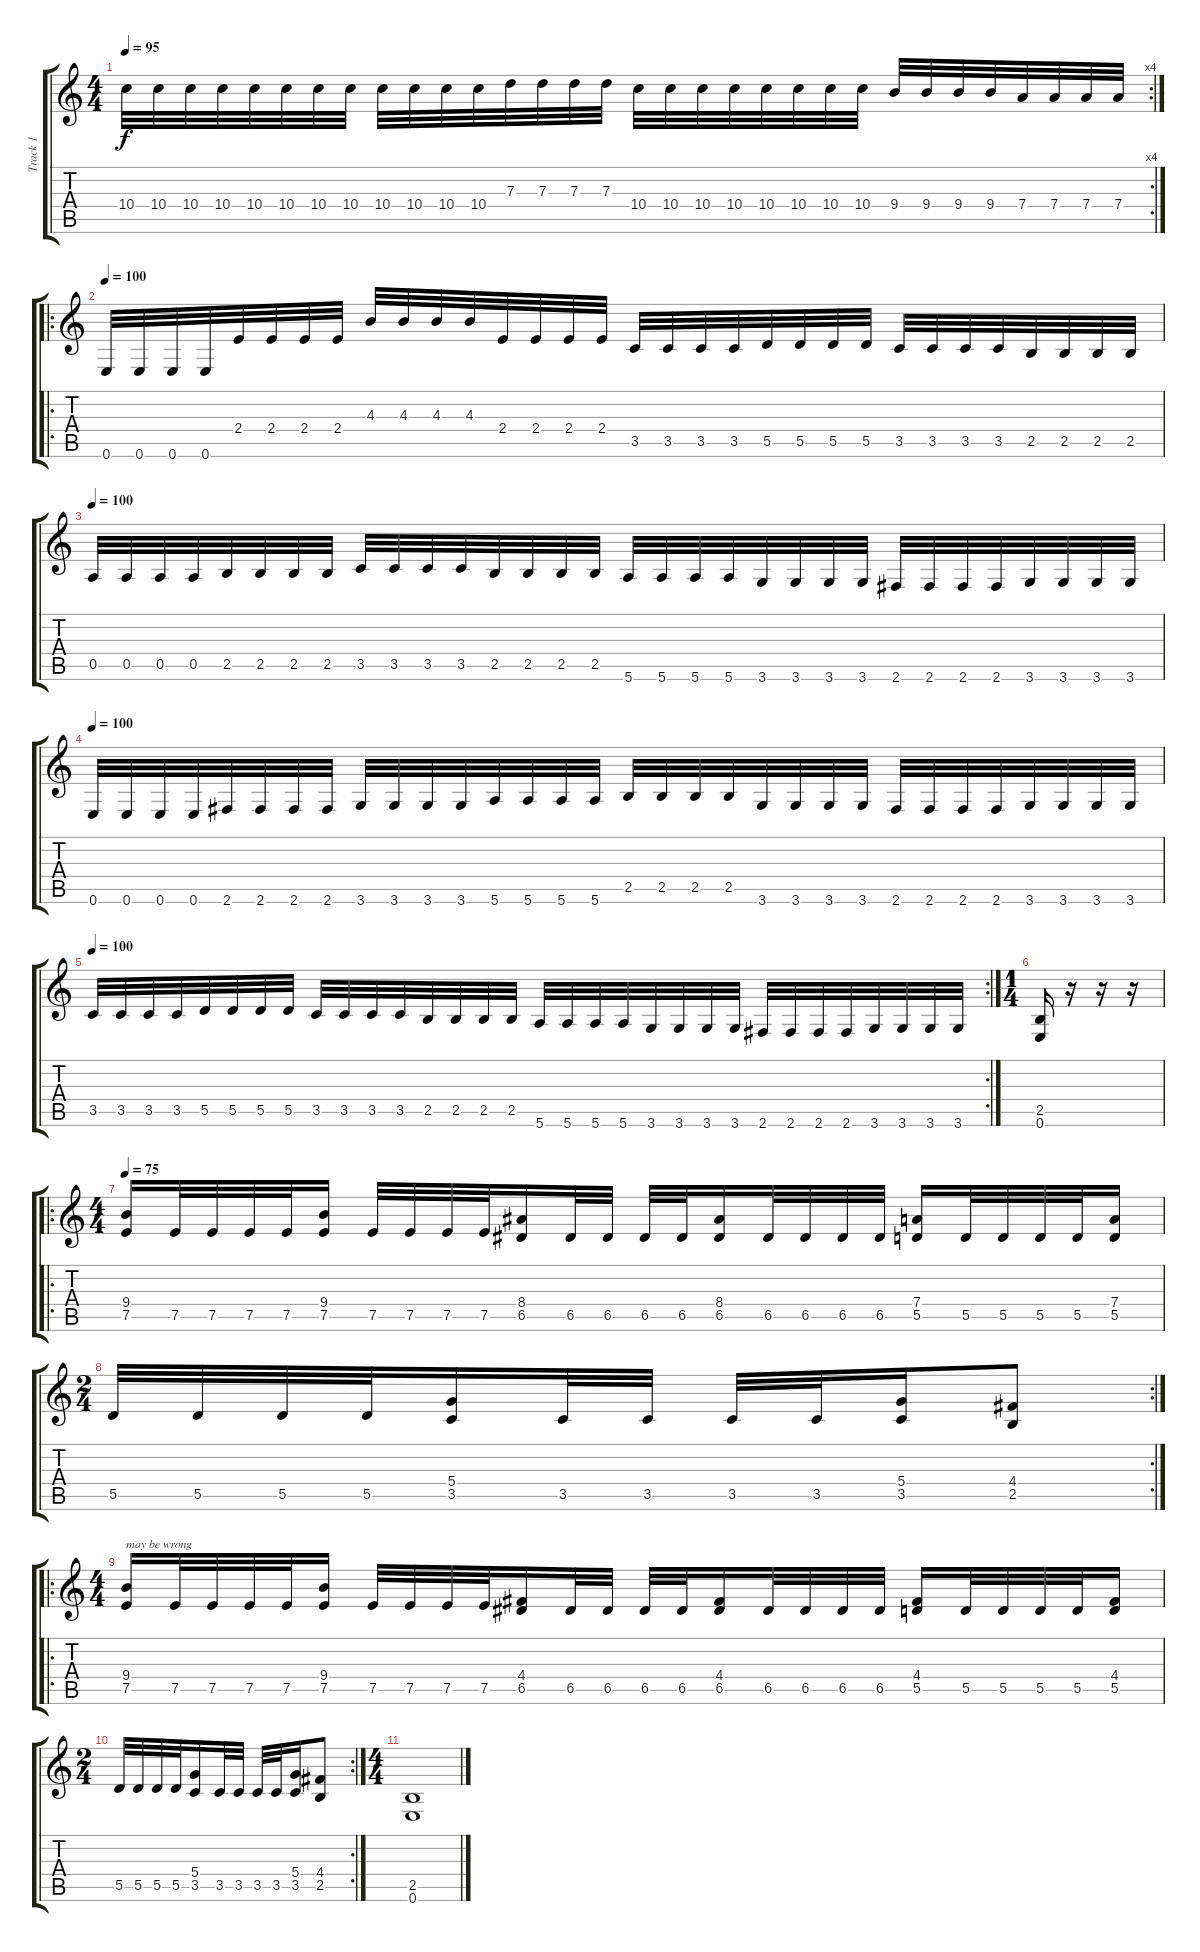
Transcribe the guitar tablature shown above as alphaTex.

\track ("Track 1" "Track 1") {instrument distortionguitar}
\staff {score tabs}
\tuning (E4 B3 G3 D3 A2 E2) {hide}
\rc 4
\ts (4 4)
\tempo 95
\clef g2
\ks c
10.4.32{dy f} 10.4.32 10.4.32 10.4.32 10.4.32 10.4.32 10.4.32 10.4.32 10.4.32 10.4.32 10.4.32 10.4.32 7.3.32 7.3.32 7.3.32 7.3.32 10.4.32 10.4.32 10.4.32 10.4.32 10.4.32 10.4.32 10.4.32 10.4.32 9.4.32 9.4.32 9.4.32 9.4.32 7.4.32 7.4.32 7.4.32 7.4.32 |
\ro
\tempo 95
\tempo 100
0.6.32 0.6.32 0.6.32 0.6.32 2.4.32 2.4.32 2.4.32 2.4.32 4.3.32 4.3.32 4.3.32 4.3.32 2.4.32 2.4.32 2.4.32 2.4.32 3.5.32 3.5.32 3.5.32 3.5.32 5.5.32 5.5.32 5.5.32 5.5.32 3.5.32 3.5.32 3.5.32 3.5.32 2.5.32 2.5.32 2.5.32 2.5.32 |
\tempo 95
\tempo 100
0.5.32 0.5.32 0.5.32 0.5.32 2.5.32 2.5.32 2.5.32 2.5.32 3.5.32 3.5.32 3.5.32 3.5.32 2.5.32 2.5.32 2.5.32 2.5.32 5.6.32 5.6.32 5.6.32 5.6.32 3.6.32 3.6.32 3.6.32 3.6.32 2.6.32 2.6.32 2.6.32 2.6.32 3.6.32 3.6.32 3.6.32 3.6.32 |
\tempo 95
\tempo 100
0.6.32 0.6.32 0.6.32 0.6.32 2.6.32 2.6.32 2.6.32 2.6.32 3.6.32 3.6.32 3.6.32 3.6.32 5.6.32 5.6.32 5.6.32 5.6.32 2.5.32 2.5.32 2.5.32 2.5.32 3.6.32 3.6.32 3.6.32 3.6.32 2.6.32 2.6.32 2.6.32 2.6.32 3.6.32 3.6.32 3.6.32 3.6.32 |
\rc 2
\tempo 95
\tempo 100
3.5.32 3.5.32 3.5.32 3.5.32 5.5.32 5.5.32 5.5.32 5.5.32 3.5.32 3.5.32 3.5.32 3.5.32 2.5.32 2.5.32 2.5.32 2.5.32 5.6.32 5.6.32 5.6.32 5.6.32 3.6.32 3.6.32 3.6.32 3.6.32 2.6.32 2.6.32 2.6.32 2.6.32 3.6.32 3.6.32 3.6.32 3.6.32 |
\ts (1 4)
(2.5 0.6).16 r.16 r.16 r.16 |
\ro
\ts (4 4)
\tempo 75
(9.4 7.5).16 7.5.32 7.5.32 7.5.32 7.5.32 (9.4 7.5).16 7.5.32 7.5.32 7.5.32 7.5.32 (8.4 6.5).16 6.5.32 6.5.32 6.5.32 6.5.32 (8.4 6.5).16 6.5.32 6.5.32 6.5.32 6.5.32 (7.4 5.5).16 5.5.32 5.5.32 5.5.32 5.5.32 (7.4 5.5).16 |
\rc 2
\ts (2 4)
5.5.32 5.5.32 5.5.32 5.5.32 (5.4 3.5).16 3.5.32 3.5.32 3.5.32 3.5.32 (5.4 3.5).16 (4.4 2.5).8 |
\ro
\ts (4 4)
(9.4 7.5).16{txt "may be wrong"} 7.5.32 7.5.32 7.5.32 7.5.32 (9.4 7.5).16 7.5.32 7.5.32 7.5.32 7.5.32 (4.4 6.5).16 6.5.32 6.5.32 6.5.32 6.5.32 (4.4 6.5).16 6.5.32 6.5.32 6.5.32 6.5.32 (4.4 5.5).16 5.5.32 5.5.32 5.5.32 5.5.32 (4.4 5.5).16 |
\rc 2
\ts (2 4)
5.5.32 5.5.32 5.5.32 5.5.32 (5.4 3.5).16 3.5.32 3.5.32 3.5.32 3.5.32 (5.4 3.5).16 (4.4 2.5).8 |
\ts (4 4)
(2.5 0.6).1
